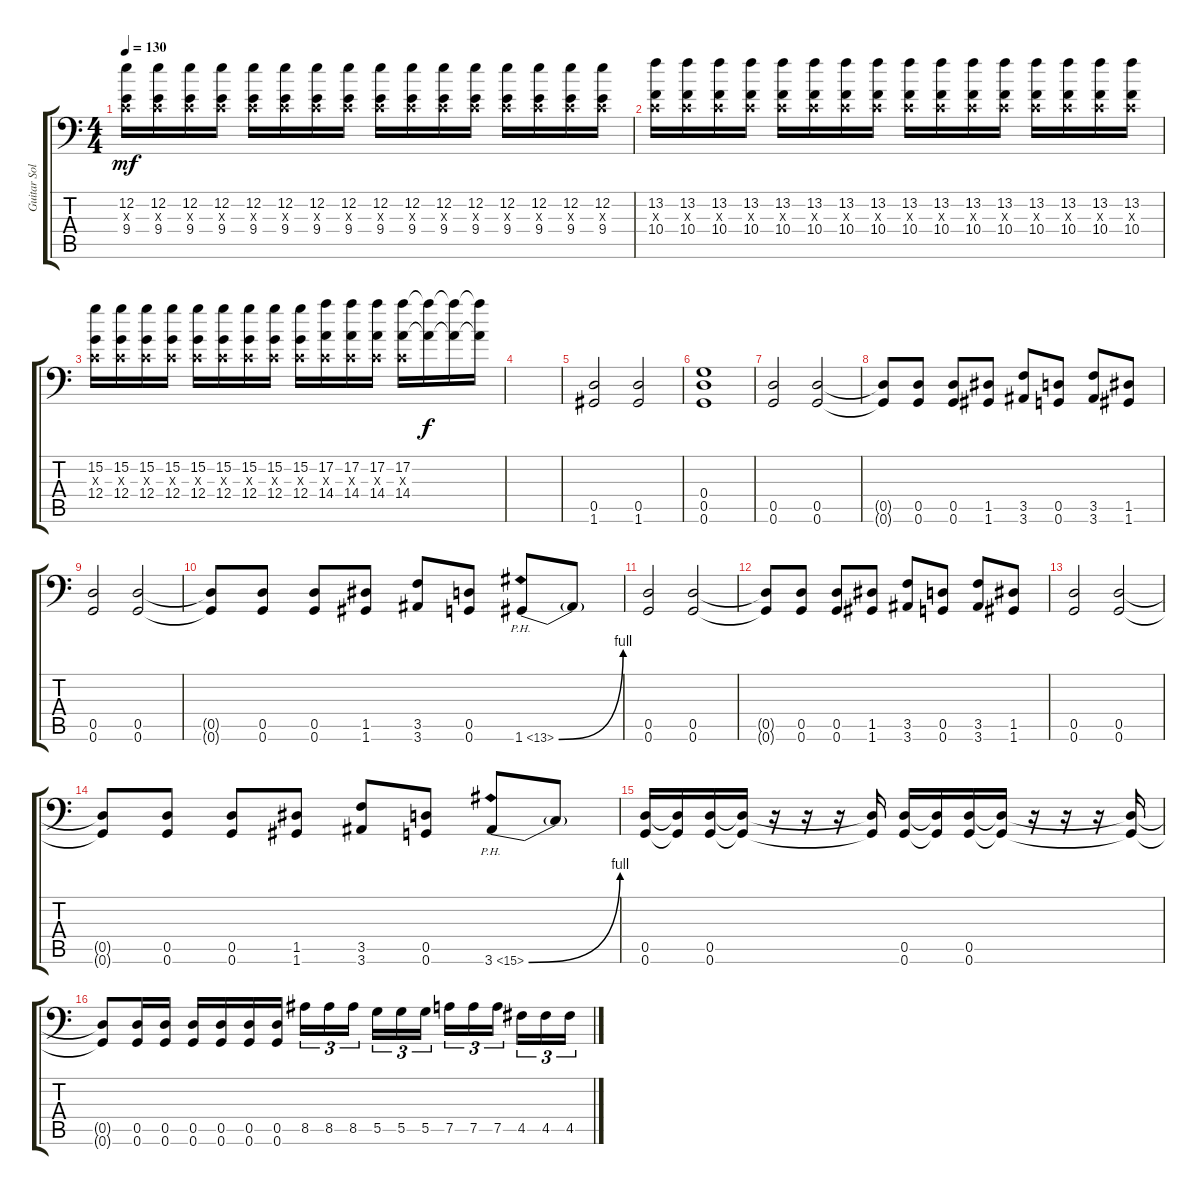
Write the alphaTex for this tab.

\track ("Guitar Solo " "Guitar Sol") {instrument distortionguitar}
\staff {score tabs}
\tuning (A3 E3 C3 G2 D2 G1) {hide}
\ts (4 4)
\tempo 130
\clef f4
\ks c
(12.2 0.3{x} 9.4).16{dy mf} (12.2 0.3{x} 9.4).16 (12.2 0.3{x} 9.4).16 (12.2 0.3{x} 9.4).16 (12.2 0.3{x} 9.4).16 (12.2 0.3{x} 9.4).16 (12.2 0.3{x} 9.4).16 (12.2 0.3{x} 9.4).16 (12.2 0.3{x} 9.4).16 (12.2 0.3{x} 9.4).16 (12.2 0.3{x} 9.4).16 (12.2 0.3{x} 9.4).16 (12.2 0.3{x} 9.4).16 (12.2 0.3{x} 9.4).16 (12.2 0.3{x} 9.4).16 (12.2 0.3{x} 9.4).16 |
(13.2 0.3{x} 10.4).16 (13.2 0.3{x} 10.4).16 (13.2 0.3{x} 10.4).16 (13.2 0.3{x} 10.4).16 (13.2 0.3{x} 10.4).16 (13.2 0.3{x} 10.4).16 (13.2 0.3{x} 10.4).16 (13.2 0.3{x} 10.4).16 (13.2 0.3{x} 10.4).16 (13.2 0.3{x} 10.4).16 (13.2 0.3{x} 10.4).16 (13.2 0.3{x} 10.4).16 (13.2 0.3{x} 10.4).16 (13.2 0.3{x} 10.4).16 (13.2 0.3{x} 10.4).16 (13.2 0.3{x} 10.4).16 |
(15.2 0.3{x} 12.4).16 (15.2 0.3{x} 12.4).16 (15.2 0.3{x} 12.4).16 (15.2 0.3{x} 12.4).16 (15.2 0.3{x} 12.4).16 (15.2 0.3{x} 12.4).16 (15.2 0.3{x} 12.4).16 (15.2 0.3{x} 12.4).16 (15.2 0.3{x} 12.4).16 (17.2 0.3{x} 14.4).16 (17.2 0.3{x} 14.4).16 (17.2 0.3{x} 14.4).16 (17.2 0.3{x} 14.4).16 (17.2{t} 14.4{t}).16{dy f} (17.2{t} 14.4{t}).16 (17.2{t} 14.4{t}).16 |
|
(0.5 1.6).2 (0.5 1.6).2 |
(0.4 0.5 0.6).1 |
(0.5 0.6).2 (0.5 0.6).2 |
(0.5{t} 0.6{t}).8 (0.5 0.6).8 (0.5 0.6).8 (1.5 1.6).8 (3.5 3.6).8 (0.5 0.6).8 (3.5 3.6).8 (1.5 1.6).8 |
(0.5 0.6).2 (0.5 0.6).2 |
(0.5{t} 0.6{t}).8 (0.5 0.6).8 (0.5 0.6).8 (1.5 1.6).8 (3.5 3.6).8 (0.5 0.6).8 1.6{be (bend 0 0 60 4) ph 12}.8 1.6{t}.8 |
(0.5 0.6).2 (0.5 0.6).2 |
(0.5{t} 0.6{t}).8 (0.5 0.6).8 (0.5 0.6).8 (1.5 1.6).8 (3.5 3.6).8 (0.5 0.6).8 (3.5 3.6).8 (1.5 1.6).8 |
(0.5 0.6).2 (0.5 0.6).2 |
(0.5{t} 0.6{t}).8 (0.5 0.6).8 (0.5 0.6).8 (1.5 1.6).8 (3.5 3.6).8 (0.5 0.6).8 3.6{be (bend 0 0 60 4) ph 12}.8 3.6{t}.8 |
(0.5 0.6).16 (0.5{t} 0.6{t}).16 (0.5 0.6).16 (0.5{t} 0.6{t}).16 r.16 r.16 r.16 (0.5{t} 0.6{t}).16 (0.5 0.6).16 (0.5{t} 0.6{t}).16 (0.5 0.6).16 (0.5{t} 0.6{t}).16 r.16 r.16 r.16 (0.5{t} 0.6{t}).16 |
(0.5{t} 0.6{t}).8 (0.5 0.6).16 (0.5 0.6).16 (0.5 0.6).16 (0.5 0.6).16 (0.5 0.6).16 (0.5 0.6).16 8.5.16{tu (3 2)} 8.5.16{tu (3 2)} 8.5.16{tu (3 2) beam splitsecondary} 5.5.16{tu (3 2)} 5.5.16{tu (3 2)} 5.5.16{tu (3 2)} 7.5.16{tu (3 2)} 7.5.16{tu (3 2)} 7.5.16{tu (3 2) beam splitsecondary} 4.5.16{tu (3 2)} 4.5.16{tu (3 2)} 4.5.16{tu (3 2)}
